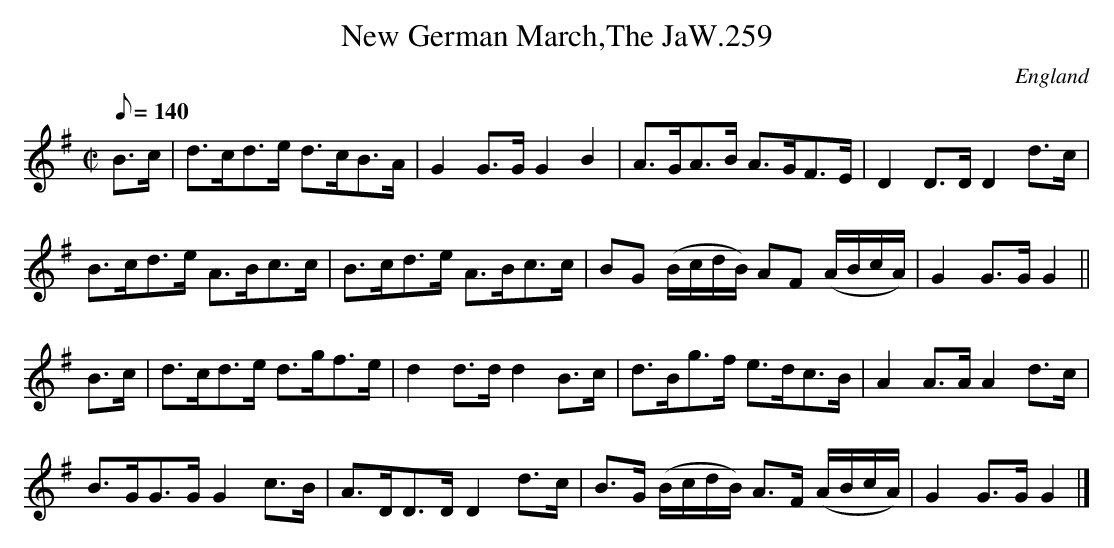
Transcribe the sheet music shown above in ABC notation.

X:1
T:New German March,The JaW.259
M:C|
O:England
Q:140
K:G
B>c|d>cd>e d>cB>A|G2G>G G2B2|\
A>GA>B A>GF>E|D2D>D D2d>c|!
B>cd>e A>Bc>c|B>cd>e A>Bc>c|\
BG (B/c/d/B/) AF (A/B/c/A/)|G2G>G G2||!
B>c|d>cd>e d>gf>e|d2d>d d2B>c|\
d>Bg>f e>dc>B|A2A>A A2d>c|!
B>GG>G G2c>B|A>DD>D D2d>c|\
B>G (B/c/d/B/) A>F (A/B/c/A/)|G2G>G G2|]
